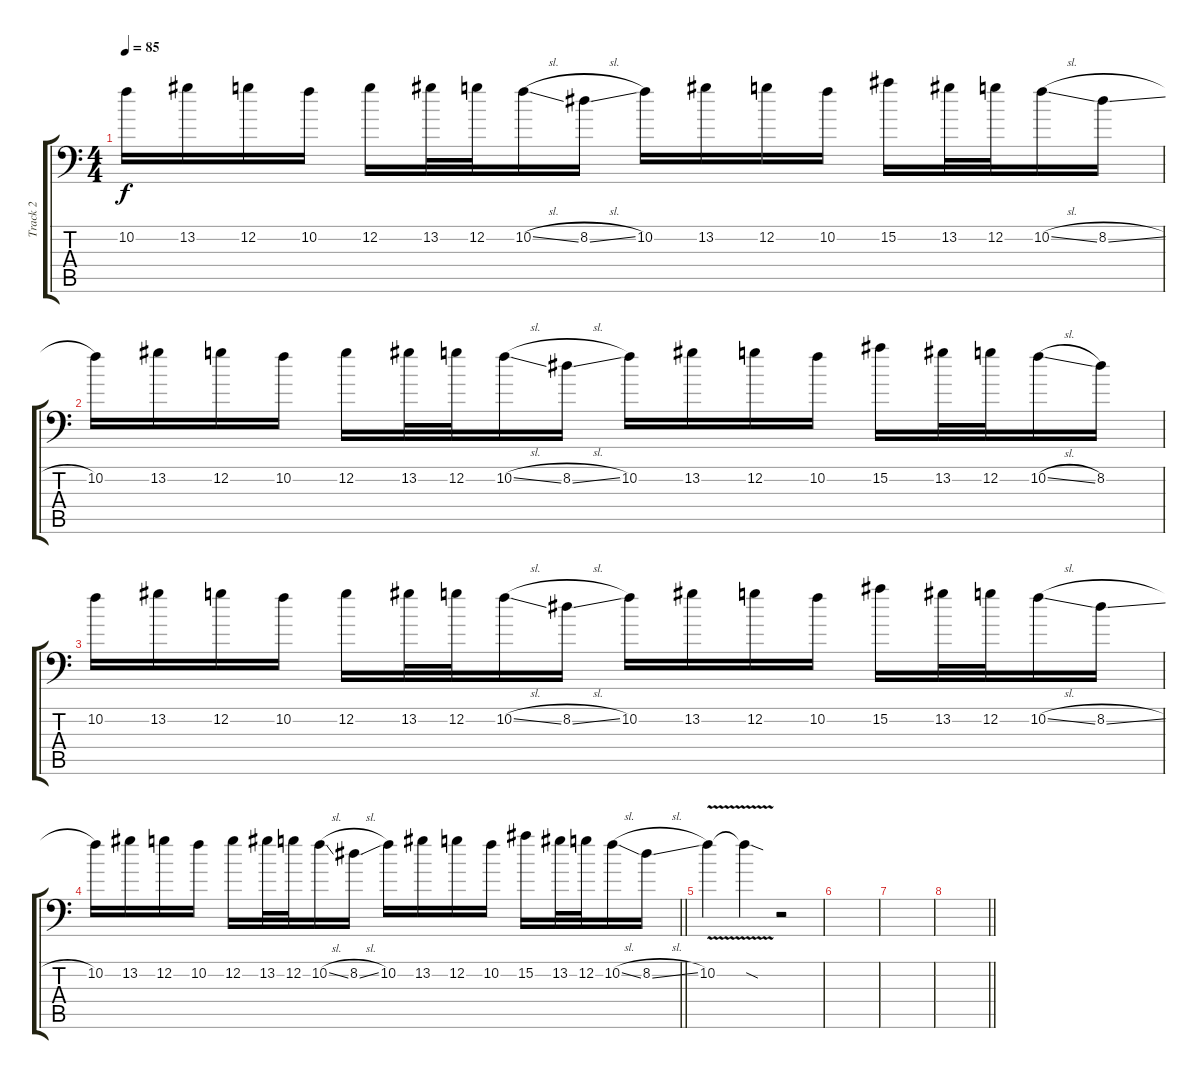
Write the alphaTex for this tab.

\track ("Track 2" "Track 2") {instrument distortionguitar}
\staff {score tabs}
\tuning (C4 G3 Eb3 Bb2 F2 Bb1) {hide}
\ts (4 4)
\tempo 85
\clef f4
\ks c
10.2.16{dy f} 13.2.16 12.2.16 10.2.16 12.2.16 13.2.32 12.2.32 10.2{sl}.16 8.2{sl}.16 10.2.16 13.2.16 12.2.16 10.2.16 15.2.16 13.2.32 12.2.32 10.2{sl}.16 8.2{sl}.16 |
10.2.16 13.2.16 12.2.16 10.2.16 12.2.16 13.2.32 12.2.32 10.2{sl}.16 8.2{sl}.16 10.2.16 13.2.16 12.2.16 10.2.16 15.2.16 13.2.32 12.2.32 10.2{sl}.16 8.2.16 |
10.2.16 13.2.16 12.2.16 10.2.16 12.2.16 13.2.32 12.2.32 10.2{sl}.16 8.2{sl}.16 10.2.16 13.2.16 12.2.16 10.2.16 15.2.16 13.2.32 12.2.32 10.2{sl}.16 8.2{sl}.16 |
\barLineRight lightlight
10.2.16 13.2.16 12.2.16 10.2.16 12.2.16 13.2.32 12.2.32 10.2{sl}.16 8.2{sl}.16 10.2.16 13.2.16 12.2.16 10.2.16 15.2.16 13.2.32 12.2.32 10.2{sl}.16 8.2{sl}.16 |
10.2{v}.4 10.2{sod t}.4 r.2 |
|
|
\barLineRight lightlight
